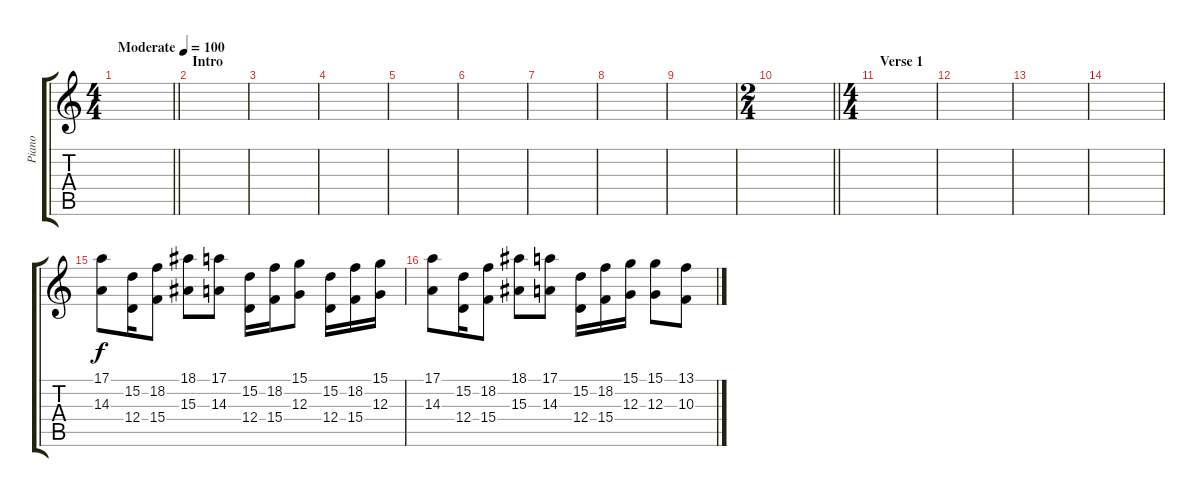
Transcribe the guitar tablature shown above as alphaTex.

\track ("Piano" "Piano") {instrument acousticgrandpiano}
\staff {score tabs}
\tuning (E4 B3 G3 D3 A2 D2) {hide}
\ts (4 4)
\tempo (100 "Moderate")
\clef g2
\barLineRight lightlight
\ks c
|
\section ("" "Intro")
|
|
|
|
|
|
|
|
\ts (2 4)
\barLineRight lightlight
|
\ts (4 4)
\section ("" "Verse 1")
|
|
|
|
(17.1 14.3).8 (15.2 12.4).16 (18.2 15.4).8 (18.1 15.3).8 (17.1 14.3).8 (15.2 12.4).16 (18.2 15.4).16 (15.1 12.3).8 (15.2 12.4).16 (18.2 15.4).16 (15.1 12.3).16 |
(17.1 14.3).8 (15.2 12.4).16 (18.2 15.4).8 (18.1 15.3).8 (17.1 14.3).8 (15.2 12.4).16 (18.2 15.4).16 (15.1 12.3).16 (15.1 12.3).8 (13.1 10.3).8
